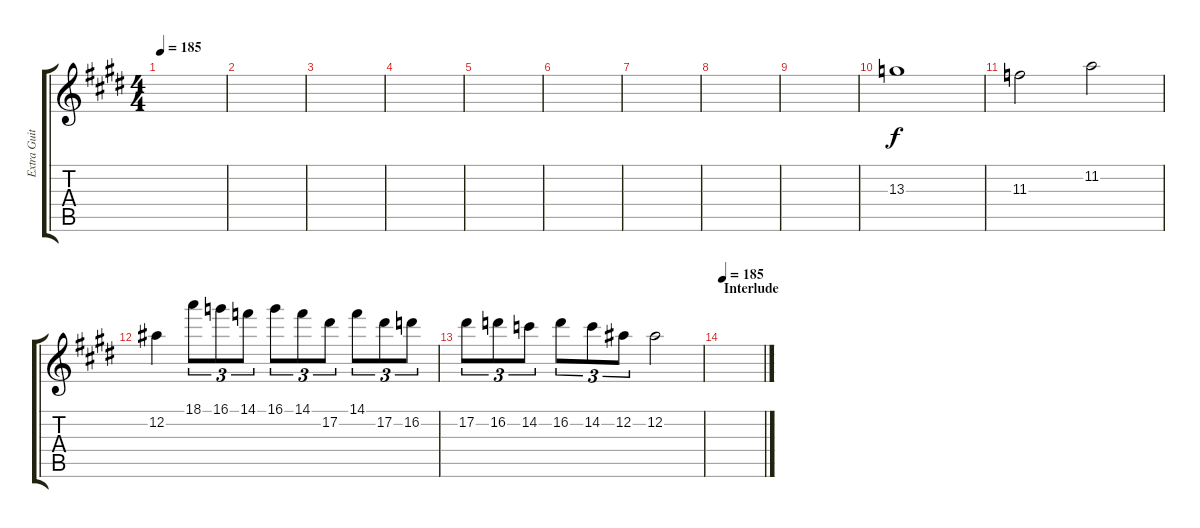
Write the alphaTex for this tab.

\track ("Extra Guitar" "Extra Guit") {instrument distortionguitar}
\staff {score tabs}
\tuning (Eb4 Bb3 Gb3 Db3 Ab2 Eb2) {hide}
\ts (4 4)
\tempo 185
\clef g2
\ks e
|
|
|
|
|
|
|
|
|
13.3.1{balance 5} |
11.3.2 11.2.2 |
12.2.4 18.1.8{tu (3 2)} 16.1.8{tu (3 2)} 14.1.8{tu (3 2)} 16.1.8{tu (3 2)} 14.1.8{tu (3 2)} 17.2.8{tu (3 2)} 14.1.8{tu (3 2)} 17.2.8{tu (3 2)} 16.2.8{tu (3 2)} |
17.2.8{tu (3 2)} 16.2.8{tu (3 2)} 14.2.8{tu (3 2)} 16.2.8{tu (3 2)} 14.2.8{tu (3 2)} 12.2.8{tu (3 2)} 12.2.2 |
\section ("" "Interlude")
\tempo 185
